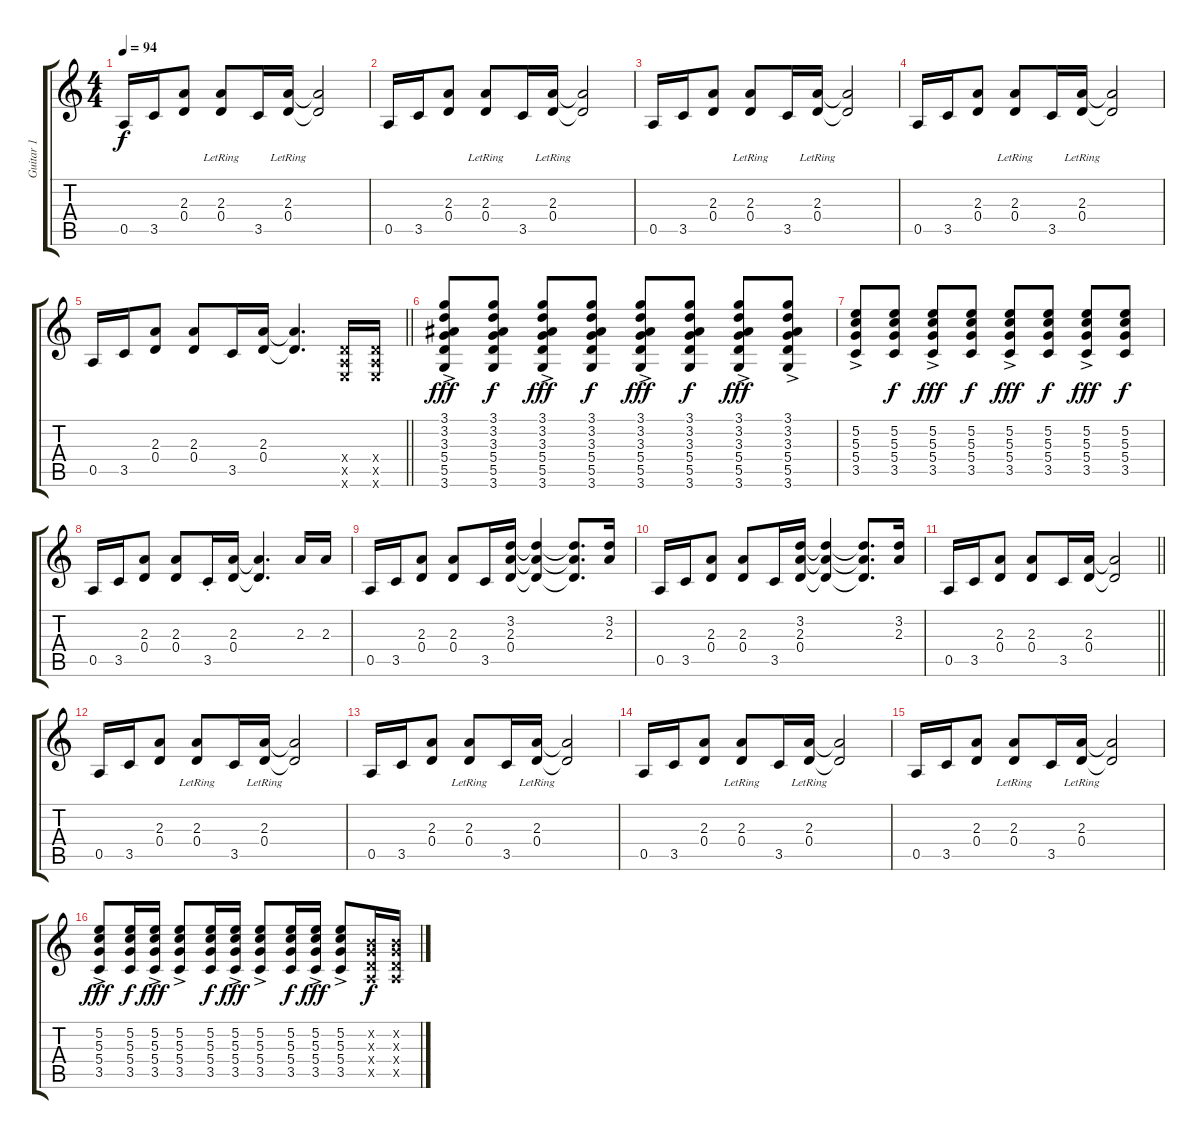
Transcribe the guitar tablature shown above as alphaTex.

\track ("Guitar 1" "Guitar 1") {instrument acousticguitarnylon}
\staff {score tabs}
\tuning (E4 B3 G3 D3 A2 E2) {hide}
\ts (4 4)
\tempo 94
\clef g2
\ks c
0.5.16{dy f} 3.5.16 (2.3 0.4).8 (2.3{lr} 0.4{lr}).8 3.5.16 (2.3{lr} 0.4{lr}).16 (2.3{t} 0.4{t}).2 |
0.5.16 3.5.16 (2.3 0.4).8 (2.3{lr} 0.4{lr}).8 3.5.16 (2.3{lr} 0.4{lr}).16 (2.3{t} 0.4{t}).2 |
0.5.16 3.5.16 (2.3 0.4).8 (2.3{lr} 0.4{lr}).8 3.5.16 (2.3{lr} 0.4{lr}).16 (2.3{t} 0.4{t}).2 |
0.5.16 3.5.16 (2.3 0.4).8 (2.3{lr} 0.4{lr}).8 3.5.16 (2.3{lr} 0.4{lr}).16 (2.3{t} 0.4{t}).2 |
\barLineRight lightlight
0.5.16 3.5.16 (2.3 0.4).8 (2.3 0.4).8 3.5.16 (2.3 0.4).16 (2.3{t} 0.4{t}).4{d} (0.4{x} 0.5{x} 0.6{x}).16 (0.4{x} 0.5{x} 0.6{x}).16 |
(3.1{ac} 3.2{ac} 3.3{ac} 5.4{ac} 5.5{ac} 3.6{ac}).8{dy fff} (3.1 3.2 3.3 5.4 5.5 3.6).8{dy f} (3.1{ac} 3.2{ac} 3.3{ac} 5.4{ac} 5.5{ac} 3.6{ac}).8{dy fff} (3.1 3.2 3.3 5.4 5.5 3.6).8{dy f} (3.1{ac} 3.2{ac} 3.3{ac} 5.4{ac} 5.5{ac} 3.6{ac}).8{dy fff} (3.1 3.2 3.3 5.4 5.5 3.6).8{dy f} (3.1{ac} 3.2{ac} 3.3{ac} 5.4{ac} 5.5{ac} 3.6{ac}).8{dy fff} (3.1{ac} 3.2{ac} 3.3{ac} 5.4{ac} 5.5{ac} 3.6{ac}).8 |
(5.2{ac} 5.3{ac} 5.4{ac} 3.5{ac}).8 (5.2 5.3 5.4 3.5).8{dy f} (5.2{ac} 5.3{ac} 5.4{ac} 3.5{ac}).8{dy fff} (5.2 5.3 5.4 3.5).8{dy f} (5.2{ac} 5.3{ac} 5.4{ac} 3.5{ac}).8{dy fff} (5.2 5.3 5.4 3.5).8{dy f} (5.2{ac} 5.3{ac} 5.4{ac} 3.5{ac}).8{dy fff} (5.2 5.3 5.4 3.5).8{dy f} |
0.5.16 3.5.16 (2.3 0.4).8 (2.3 0.4).8 3.5{st}.16 (2.3 0.4).16 (2.3{t} 0.4{t}).4{d} 2.3.16 2.3.16 |
0.5.16 3.5.16 (2.3 0.4).8 (2.3 0.4).8 3.5.16 (3.2 2.3 0.4).16 (3.2{t} 2.3{t} 0.4{t}).4 (3.2{t} 2.3{t} 0.4{t}).8{d} (3.2 2.3).16 |
0.5.16 3.5.16 (2.3 0.4).8 (2.3 0.4).8 3.5.16 (3.2 2.3 0.4).16 (3.2{t} 2.3{t} 0.4{t}).4 (3.2{t} 2.3{t} 0.4{t}).8{d} (3.2 2.3).16 |
\barLineRight lightlight
0.5.16 3.5.16 (2.3 0.4).8 (2.3 0.4).8 3.5.16 (2.3 0.4).16 (2.3{t} 0.4{t}).2 |
0.5.16 3.5.16 (2.3 0.4).8 (2.3{lr} 0.4{lr}).8 3.5.16 (2.3{lr} 0.4{lr}).16 (2.3{t} 0.4{t}).2 |
0.5.16 3.5.16 (2.3 0.4).8 (2.3{lr} 0.4{lr}).8 3.5.16 (2.3{lr} 0.4{lr}).16 (2.3{t} 0.4{t}).2 |
0.5.16 3.5.16 (2.3 0.4).8 (2.3{lr} 0.4{lr}).8 3.5.16 (2.3{lr} 0.4{lr}).16 (2.3{t} 0.4{t}).2 |
0.5.16 3.5.16 (2.3 0.4).8 (2.3{lr} 0.4{lr}).8 3.5.16 (2.3{lr} 0.4{lr}).16 (2.3{t} 0.4{t}).2 |
(5.2{ac} 5.3{ac} 5.4{ac} 3.5{ac}).8{dy fff} (5.2 5.3 5.4 3.5).16{dy f} (5.2{ac} 5.3{ac} 5.4{ac} 3.5{ac}).16{dy fff} (5.2{ac} 5.3{ac} 5.4{ac} 3.5{ac}).8 (5.2 5.3 5.4 3.5).16{dy f} (5.2{ac} 5.3{ac} 5.4{ac} 3.5{ac}).16{dy fff} (5.2{ac} 5.3{ac} 5.4{ac} 3.5{ac}).8 (5.2 5.3 5.4 3.5).16{dy f} (5.2{ac} 5.3{ac} 5.4{ac} 3.5{ac}).16{dy fff} (5.2{ac} 5.3{ac} 5.4{ac} 3.5{ac}).8 (0.2{x} 0.3{x} 0.4{x} 0.5{x}).16{dy f} (0.2{x} 0.3{x} 0.4{x} 0.5{x}).16
